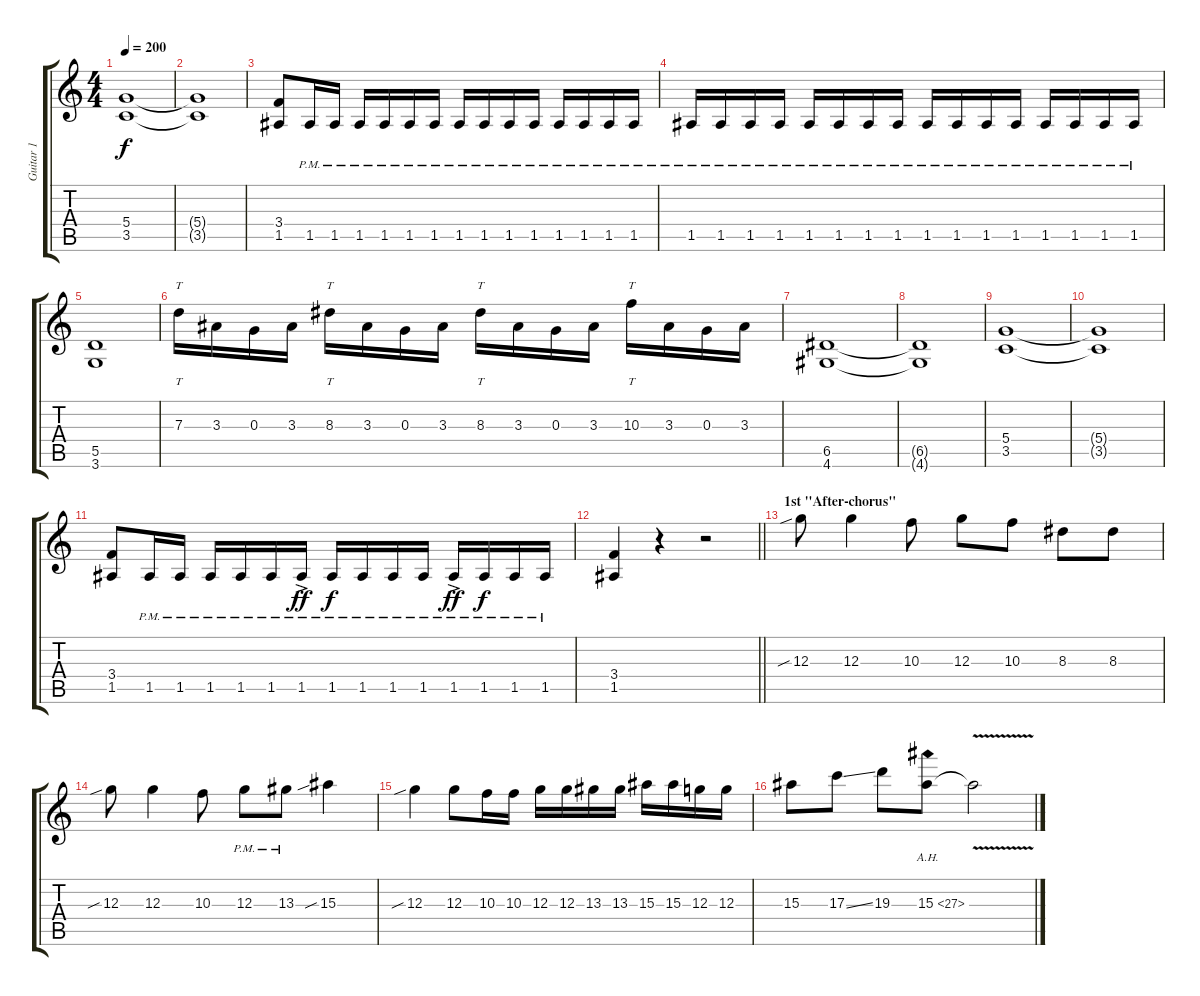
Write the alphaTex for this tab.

\track ("Guitar 1" "Guitar 1") {instrument distortionguitar}
\staff {score tabs}
\tuning (E4 B3 G3 D3 A2 E2) {hide}
\ts (4 4)
\tempo 200
\clef g2
\ks c
(5.4 3.5).1{dy f} |
(5.4{t} 3.5{t}).1 |
(3.4 1.5).8 1.5{pm}.16 1.5{pm}.16 1.5{pm}.16 1.5{pm}.16 1.5{pm}.16 1.5{pm}.16 1.5{pm}.16 1.5{pm}.16 1.5{pm}.16 1.5{pm}.16 1.5{pm}.16 1.5{pm}.16 1.5{pm}.16 1.5{pm}.16 |
1.5{pm}.16 1.5{pm}.16 1.5{pm}.16 1.5{pm}.16 1.5{pm}.16 1.5{pm}.16 1.5{pm}.16 1.5{pm}.16 1.5{pm}.16 1.5{pm}.16 1.5{pm}.16 1.5{pm}.16 1.5{pm}.16 1.5{pm}.16 1.5{pm}.16 1.5{pm}.16 |
(5.5 3.6).1 |
7.3.16{tt} 3.3.16 0.3.16 3.3.16 8.3.16{tt} 3.3.16 0.3.16 3.3.16 8.3.16{tt} 3.3.16 0.3.16 3.3.16 10.3.16{tt} 3.3.16 0.3.16 3.3.16 |
(6.5 4.6).1 |
(6.5{t} 4.6{t}).1 |
(5.4 3.5).1 |
(5.4{t} 3.5{t}).1 |
(3.4 1.5).8 1.5{pm}.16 1.5{pm}.16 1.5{pm}.16 1.5{pm}.16 1.5{pm}.16 1.5{ac pm}.16{dy ff} 1.5{pm}.16{dy f} 1.5{pm}.16 1.5{pm}.16 1.5{pm}.16 1.5{ac pm}.16{dy ff} 1.5{pm}.16{dy f} 1.5{pm}.16 1.5{pm}.16 |
\barLineRight lightlight
(3.4 1.5).4 r.4 r.2 |
\section ("" "1st ''After-chorus''")
12.3{sib}.8 12.3.4 10.3.8 12.3.8 10.3.8 8.3.8 8.3.8 |
12.3{sib}.8 12.3.4 10.3.8 12.3{pm}.8 13.3{pm}.8 15.3{sib}.4 |
12.3{sib}.4 12.3.8 10.3.16 10.3.16 12.3.16 12.3.16 13.3.16 13.3.16 15.3.16 15.3.16 12.3.16 12.3.16 |
15.3.8 17.3{ss}.8 19.3.8 15.3{ah 12}.8 15.3{v t}.2
